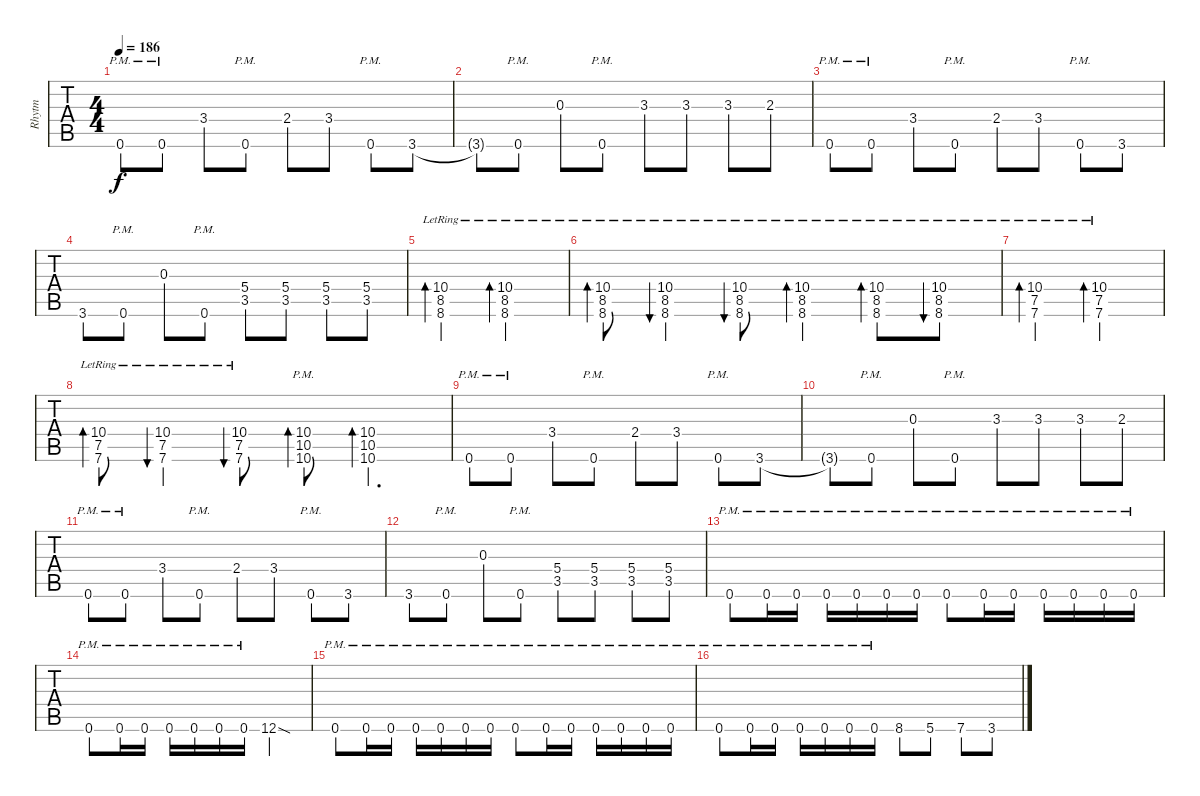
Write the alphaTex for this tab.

\track ("Rhytm" "Rhytm") {instrument distortionguitar}
\staff {tabs}
\tuning (Eb4 Bb3 Gb3 Db3 Ab2 Db2) {hide}
\ts (4 4)
\tempo 186
\clef g2
\ks db
0.6{pm}.8{dy f} 0.6{pm}.8 3.4.8 0.6{pm}.8 2.4.8 3.4.8 0.6{pm}.8 3.6.8 |
3.6{t}.8 0.6{pm}.8 0.3.8 0.6{pm}.8 3.3.8 3.3.8 3.3.8 2.3.8 |
0.6{pm}.8 0.6{pm}.8 3.4.8 0.6{pm}.8 2.4.8 3.4.8 0.6{pm}.8 3.6.8 |
3.6.8 0.6{pm}.8 0.3.8 0.6{pm}.8 (5.4 3.5).8 (5.4 3.5).8 (5.4 3.5).8 (5.4 3.5).8 |
(10.4{lr} 8.5{lr} 8.6{lr}).2{bd 60} (10.4{lr} 8.5{lr} 8.6{lr}).2{bd 60} |
(10.4{lr} 8.5{lr} 8.6{lr}).8{bd 60} (10.4{lr} 8.5{lr} 8.6{lr}).4{bu 60} (10.4{lr} 8.5{lr} 8.6{lr}).8{bu 60} (10.4{lr} 8.5{lr} 8.6{lr}).4{bd 60} (10.4{lr} 8.5{lr} 8.6{lr}).8{bd 60} (10.4{lr} 8.5{lr} 8.6{lr}).8{bu 60} |
(10.4{lr} 7.5{lr} 7.6{lr}).2{bd 60} (10.4{lr} 7.5{lr} 7.6{lr}).2{bd 60} |
(10.4{lr} 7.5{lr} 7.6{lr}).8{bd 60} (10.4{lr} 7.5{lr} 7.6{lr}).4{bu 60} (10.4{lr} 7.5{lr} 7.6{lr}).8{bu 60} (10.4{pm} 10.5{pm} 10.6{pm}).8{bd 60} (10.4 10.5 10.6).4{d bd 60} |
0.6{pm}.8 0.6{pm}.8 3.4.8 0.6{pm}.8 2.4.8 3.4.8 0.6{pm}.8 3.6.8 |
3.6{t}.8 0.6{pm}.8 0.3.8 0.6{pm}.8 3.3.8 3.3.8 3.3.8 2.3.8 |
0.6{pm}.8 0.6{pm}.8 3.4.8 0.6{pm}.8 2.4.8 3.4.8 0.6{pm}.8 3.6.8 |
3.6.8 0.6{pm}.8 0.3.8 0.6{pm}.8 (5.4 3.5).8 (5.4 3.5).8 (5.4 3.5).8 (5.4 3.5).8 |
0.6{pm}.8 0.6{pm}.16 0.6{pm}.16 0.6{pm}.16 0.6{pm}.16 0.6{pm}.16 0.6{pm}.16 0.6{pm}.8 0.6{pm}.16 0.6{pm}.16 0.6{pm}.16 0.6{pm}.16 0.6{pm}.16 0.6{pm}.16 |
0.6{pm}.8 0.6{pm}.16 0.6{pm}.16 0.6{pm}.16 0.6{pm}.16 0.6{pm}.16 0.6{pm}.16 12.6{sod}.2 |
0.6{pm}.8 0.6{pm}.16 0.6{pm}.16 0.6{pm}.16 0.6{pm}.16 0.6{pm}.16 0.6{pm}.16 0.6{pm}.8 0.6{pm}.16 0.6{pm}.16 0.6{pm}.16 0.6{pm}.16 0.6{pm}.16 0.6{pm}.16 |
0.6{pm}.8 0.6{pm}.16 0.6{pm}.16 0.6{pm}.16 0.6{pm}.16 0.6{pm}.16 0.6{pm}.16 8.6.8 5.6.8 7.6.8 3.6.8
